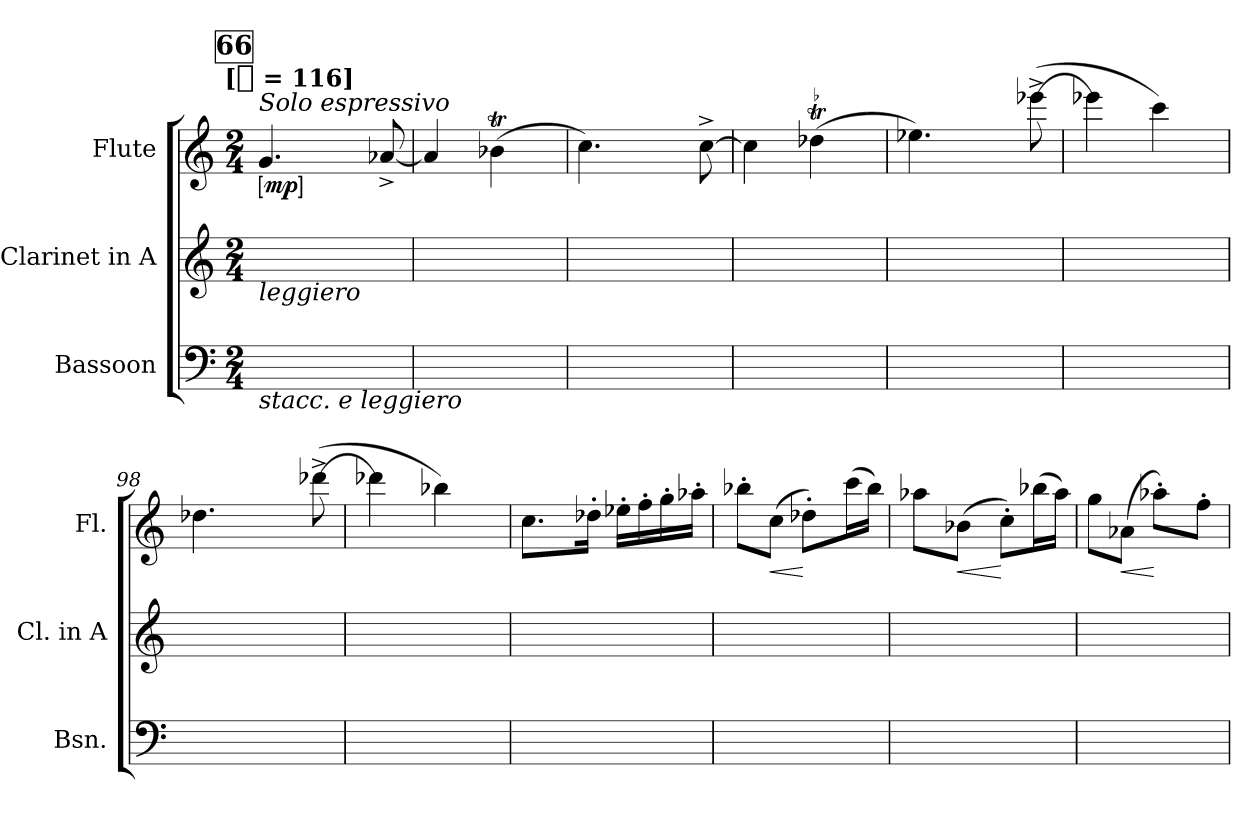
**kern	**kern	**kern	**dynam
*part3	*part2	*part1	*part1
*staff3	*staff2	*staff1	*staff1
*I"Bassoon	*I"Clarinet in A	*I"Flute	*
*I'Bsn.	*I'Cl. in A	*I'Fl.	*
*clefF4	*clefG2	*clefG2	*
*	*ITrd2c3	*	*
*k[]	*k[f#c#g#]	*k[]	*
!!LO:TX:omd:t=[[quarter] = 116]
*M2/4	*M2/4	*M2/4	*
*MM116	*MM116	*MM116	*
!!LO:REH:place=s1:t=66
=92	=92	=92	=92
!	!	!LO:TX:a:i:t=Solo espressivo	!
!	!LO:TX:b:i:t=leggiero	!	!
!LO:TX:b:i:t=stacc. e leggiero	!	!	!
!	!	!	!LO:DY:ed=brack
8ryy	16ryy	4.g	mp
.	16ryy	.	.
8ryy	16ryy	.	.
.	16ryy	.	.
8ryy	4ryy	.	.
8ryy	.	[8a-X^	.
=93	=93	=93	=93
8ryy	8ryy	4a-]	.
8ryy	8ryy	.	.
8ryy	16ryy	(4b-XT	.
.	16ryy	.	.
8ryy	8ryy	.	.
=94	=94	=94	=94
8ryy	16ryy	4.cc)	.
.	16ryy	.	.
8ryy	16ryy	.	.
.	16ryy	.	.
8ryy	4ryy	.	.
8ryy	.	[8cc^	.
=95	=95	=95	=95
8ryy	8ryy	4cc]	.
8ryy	8ryy	.	.
!	!	!LO:TR:acc=-	!
8ryy	16ryy	(4dd-XT	.
.	16ryy	.	.
8ryy	8ryy	.	.
=96	=96	=96	=96
8ryy	16ryy	4.ee-X)	.
.	16ryy	.	.
8ryy	16ryy	.	.
.	16ryy	.	.
8ryy	4ryy	.	.
8ryy	.	([8eee-X^	.
=97	=97	=97	=97
8ryy	8ryy	4eee-X]	.
8ryy	8ryy	.	.
8ryy	16ryy	4ccc)	.
.	16ryy	.	.
8ryy	8ryy	.	.
=98	=98	=98	=98
8ryy	16ryy	4.dd-X	.
.	16ryy	.	.
8ryy	16ryy	.	.
.	16ryy	.	.
8ryy	4ryy	.	.
8ryy	.	([8ddd-X^	.
=99	=99	=99	=99
8ryy	8ryy	4ddd-X]	.
8ryy	8ryy	.	.
8ryy	16ryy	4bb-X)	.
.	16ryy	.	.
8ryy	8ryy	.	.
=100	=100	=100	=100
8ryy	16ryy	8.ccL	.
.	16ryy	.	.
8ryy	16ryy	.	.
.	16ryy	16dd-X'Jk	.
8ryy	4ryy	16ee-X'LL	.
.	.	16ff'	.
8ryy	.	16gg'	.
.	.	16aa-X'JJ	.
=101	=101	=101	=101
8ryy	8ryy	8bb-X'L	.
!	!	!	!LO:HP:b
8ryy	8ryy	(8ccJ	<
8ryy	16ryy	8dd-X'L)	[
.	16ryy	.	.
8ryy	8ryy	(16cccL	.
.	.	16bb-JJ)	.
=102	=102	=102	=102
8ryy	16ryy	8aa-XL	.
.	16ryy	.	.
!	!	!	!LO:HP:b
8ryy	16ryy	(8b-XJ	<
.	16ryy	.	.
8ryy	4ryy	8cc'L)	[
8ryy	.	(16bb-XL	.
.	.	16aa-JJ)	.
=103	=103	=103	=103
8ryy	8ryy	8ggL	.
!	!	!	!LO:HP:b
8ryy	8ryy	(8a-XJ	<
8ryy	16ryy	8aa-X'L)	[
.	16ryy	.	.
8ryy	8ryy	8ff'J	.
=	=	=	=
*-	*-	*-	*-
